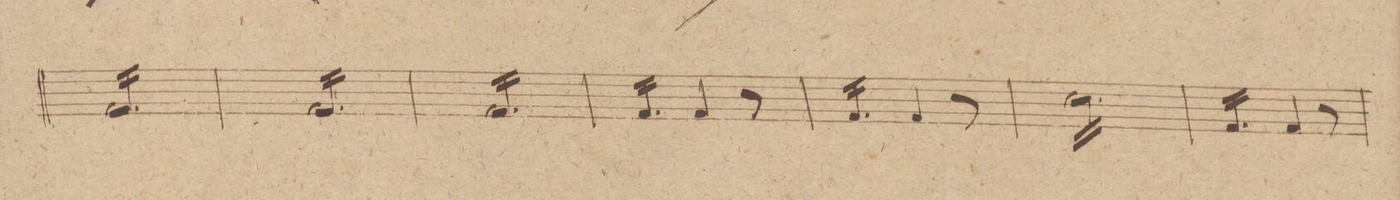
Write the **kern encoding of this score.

**kern	**dynam
*I"Tympano	*
*clefF4	*
*k[]	*
*M6/8	*
16AA/LL	.
16AA/	.
16AA/	.
16AA/	.
16AA/	.
16AA/	.
16AA/	.
16AA/	.
16AA/	.
16AA/	.
16AA/	.
16AA/JJ	.
=32	=32
16AA/LL	.
16AA/	.
16AA/	.
16AA/	.
16AA/	.
16AA/	.
16AA/	.
16AA/	.
16AA/	.
16AA/	.
16AA/	.
16AA/JJ	.
=33	=33
16AA/LL	.
16AA/	.
16AA/	.
16AA/	.
16AA/	.
16AA/	.
16AA/	.
16AA/	.
16AA/	.
16AA/	.
16AA/	.
16AA/JJ	.
=34	=34
16AA/LL	.
16AA/	.
16AA/	.
16AA/	.
16AA/	.
16AA/JJ	.
4AA/	.
8r	.
=35	=35
16AA/LL	.
16AA/	.
16AA/	.
16AA/	.
16AA/	.
16AA/JJ	.
4AA/	.
8r	.
=36	=36
*2\right	*
16E\LL	.
16E\	.
16E\	.
16E\	.
16E\	.
16E\	.
16E\	.
16E\	.
16E\	.
16E\	.
16E\	.
16E\JJ	.
=37	=37
16AA/LL	.
16AA/	.
16AA/	.
16AA/	.
16AA/	.
16AA/JJ	.
4AA/	.
8r	.
=38	=38
*-	*-
